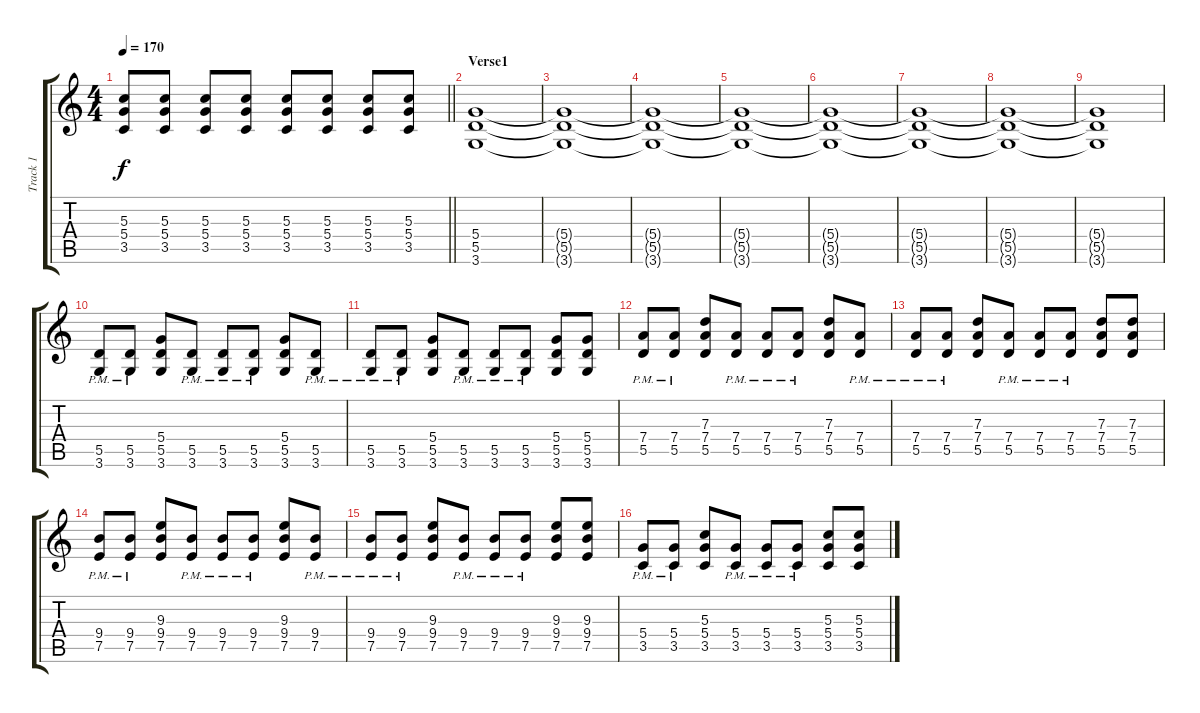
\track ("Track 1" "Track 1") {instrument distortionguitar}
\staff {score tabs}
\tuning (E4 B3 G3 D3 A2 E2) {hide}
\ts (4 4)
\tempo 170
\clef g2
\barLineRight lightlight
\ks c
(5.3 5.4 3.5).8{dy f} (5.3 5.4 3.5).8 (5.3 5.4 3.5).8 (5.3 5.4 3.5).8 (5.3 5.4 3.5).8 (5.3 5.4 3.5).8 (5.3 5.4 3.5).8 (5.3 5.4 3.5).8 |
\section ("" "Verse1")
(5.4 5.5 3.6).1 |
(5.4{t} 5.5{t} 3.6{t}).1 |
(5.4{t} 5.5{t} 3.6{t}).1 |
(5.4{t} 5.5{t} 3.6{t}).1 |
(5.4{t} 5.5{t} 3.6{t}).1 |
(5.4{t} 5.5{t} 3.6{t}).1 |
(5.4{t} 5.5{t} 3.6{t}).1 |
(5.4{t} 5.5{t} 3.6{t}).1 |
(5.5{pm} 3.6{pm}).8 (5.5{pm} 3.6{pm}).8 (5.4 5.5 3.6).8 (5.5{pm} 3.6{pm}).8 (5.5{pm} 3.6{pm}).8 (5.5{pm} 3.6{pm}).8 (5.4 5.5 3.6).8 (5.5{pm} 3.6{pm}).8 |
(5.5{pm} 3.6{pm}).8 (5.5{pm} 3.6{pm}).8 (5.4 5.5 3.6).8 (5.5{pm} 3.6{pm}).8 (5.5{pm} 3.6{pm}).8 (5.5{pm} 3.6{pm}).8 (5.4 5.5 3.6).8 (5.4 5.5 3.6).8 |
(7.4{pm} 5.5{pm}).8 (7.4{pm} 5.5{pm}).8 (7.3 7.4 5.5).8 (7.4{pm} 5.5{pm}).8 (7.4{pm} 5.5{pm}).8 (7.4{pm} 5.5{pm}).8 (7.3 7.4 5.5).8 (7.4{pm} 5.5{pm}).8 |
(7.4{pm} 5.5{pm}).8 (7.4{pm} 5.5{pm}).8 (7.3 7.4 5.5).8 (7.4{pm} 5.5{pm}).8 (7.4{pm} 5.5{pm}).8 (7.4{pm} 5.5{pm}).8 (7.3 7.4 5.5).8 (7.3 7.4 5.5).8 |
(9.4{pm} 7.5{pm}).8 (9.4{pm} 7.5{pm}).8 (9.3 9.4 7.5).8 (9.4{pm} 7.5{pm}).8 (9.4{pm} 7.5{pm}).8 (9.4{pm} 7.5{pm}).8 (9.3 9.4 7.5).8 (9.4{pm} 7.5{pm}).8 |
(9.4{pm} 7.5{pm}).8 (9.4{pm} 7.5{pm}).8 (9.3 9.4 7.5).8 (9.4{pm} 7.5{pm}).8 (9.4{pm} 7.5{pm}).8 (9.4{pm} 7.5{pm}).8 (9.3 9.4 7.5).8 (9.3 9.4 7.5).8 |
(5.4{pm} 3.5{pm}).8 (5.4{pm} 3.5{pm}).8 (5.3 5.4 3.5).8 (5.4{pm} 3.5{pm}).8 (5.4{pm} 3.5{pm}).8 (5.4{pm} 3.5{pm}).8 (5.3 5.4 3.5).8 (5.3 5.4 3.5).8
